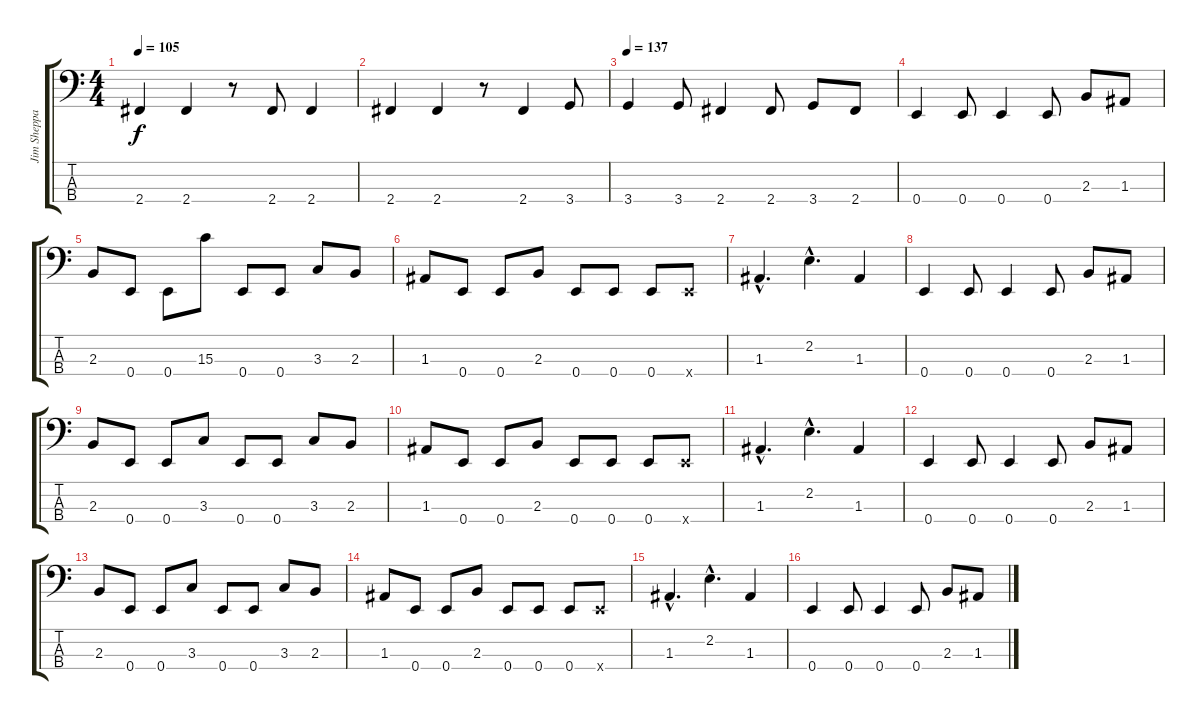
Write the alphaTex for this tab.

\track ("Jim Sheppard" "Jim Sheppa") {instrument electricbassfinger}
\staff {score tabs}
\tuning (G2 D2 A1 E1) {hide}
\ts (4 4)
\tempo 105
\clef f4
\ks c
2.4{t}.4{dy f} 2.4.4 r.8 2.4.8 2.4.4 |
2.4.4 2.4.4 r.8 2.4.4 3.4.8 |
\tempo 137
3.4.4 3.4.8 2.4.4 2.4.8 3.4.8 2.4.8 |
0.4.4 0.4.8 0.4.4 0.4.8 2.3.8 1.3.8 |
2.3.8 0.4.8 0.4.8 15.3.8 0.4.8 0.4.8 3.3.8 2.3.8 |
1.3.8 0.4.8 0.4.8 2.3.8 0.4.8 0.4.8 0.4.8 0.4{x}.8 |
1.3{hac}.4{d} 2.2{hac}.4{d} 1.3.4 |
0.4.4 0.4.8 0.4.4 0.4.8 2.3.8 1.3.8 |
2.3.8 0.4.8 0.4.8 3.3.8 0.4.8 0.4.8 3.3.8 2.3.8 |
1.3.8 0.4.8 0.4.8 2.3.8 0.4.8 0.4.8 0.4.8 0.4{x}.8 |
1.3{hac}.4{d} 2.2{hac}.4{d} 1.3.4 |
0.4.4 0.4.8 0.4.4 0.4.8 2.3.8 1.3.8 |
2.3.8 0.4.8 0.4.8 3.3.8 0.4.8 0.4.8 3.3.8 2.3.8 |
1.3.8 0.4.8 0.4.8 2.3.8 0.4.8 0.4.8 0.4.8 0.4{x}.8 |
1.3{hac}.4{d} 2.2{hac}.4{d} 1.3.4 |
0.4.4 0.4.8 0.4.4 0.4.8 2.3.8 1.3.8
